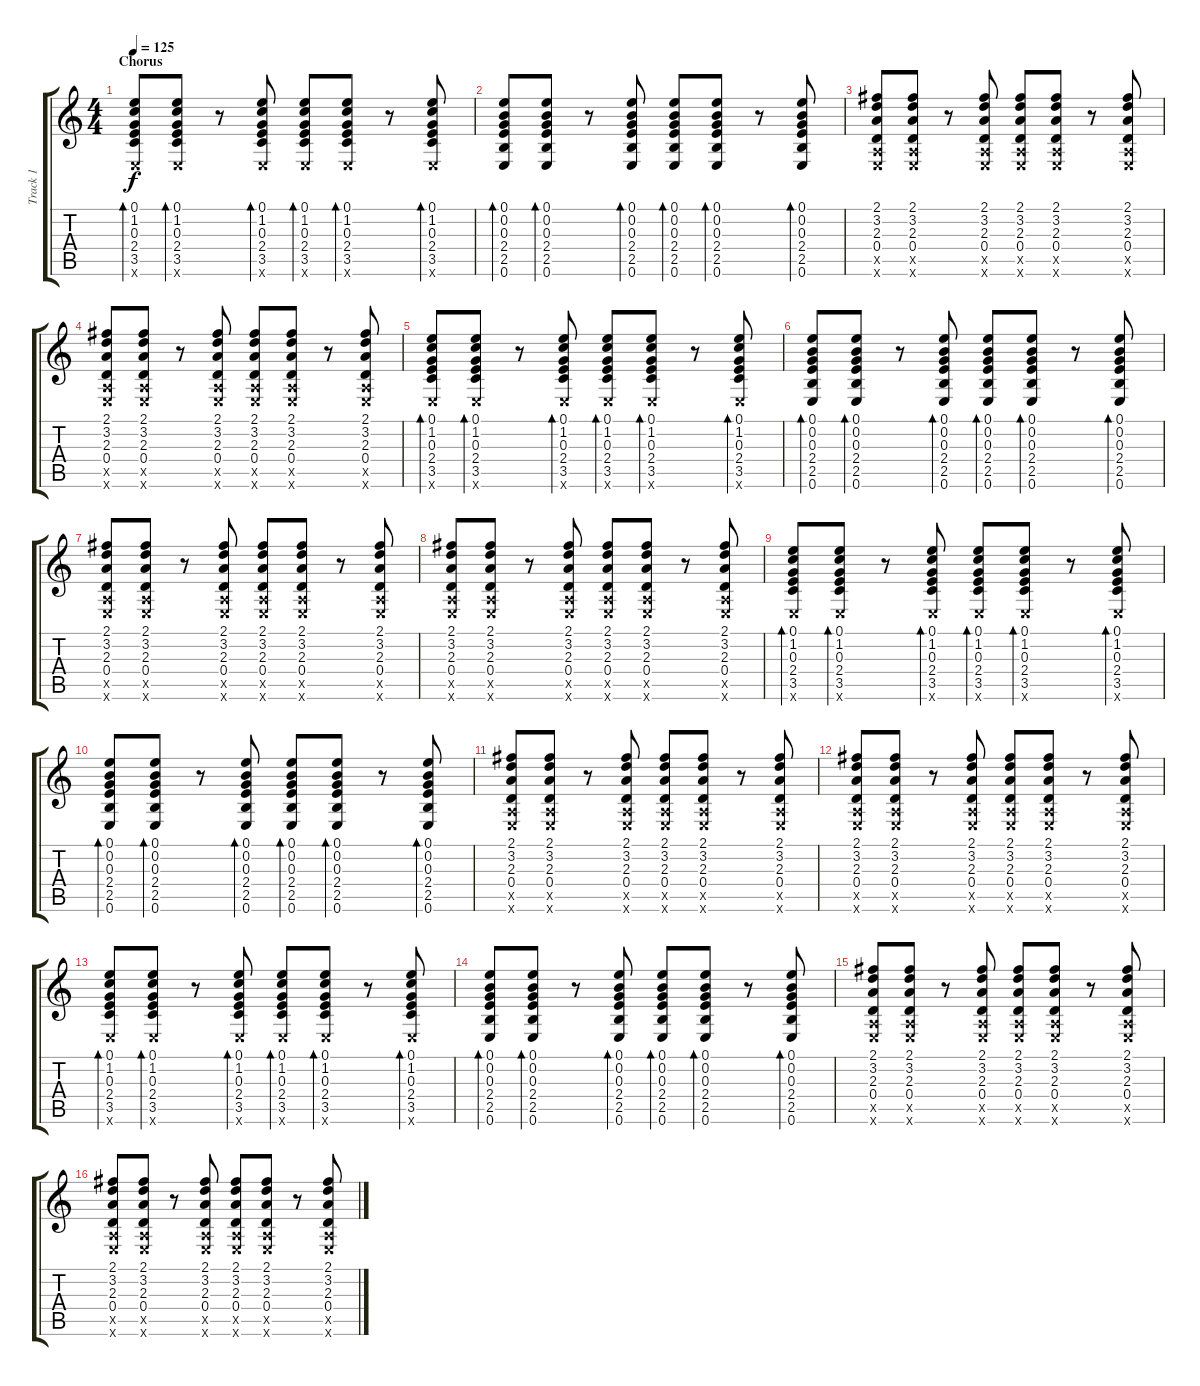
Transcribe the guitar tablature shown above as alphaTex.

\track ("Track 1" "Track 1") {instrument acousticguitarnylon}
\staff {score tabs}
\tuning (E4 B3 G3 D3 A2 E2) {hide}
\ts (4 4)
\section ("" "Chorus")
\tempo 125
\clef g2
\ks c
(0.1 1.2 0.3 2.4 3.5 0.6{x}).8{bd 60 dy f} (0.1 1.2 0.3 2.4 3.5 0.6{x}).8{bd 60} r.8 (0.1 1.2 0.3 2.4 3.5 0.6{x}).8{bd 60} (0.1 1.2 0.3 2.4 3.5 0.6{x}).8{bd 60} (0.1 1.2 0.3 2.4 3.5 0.6{x}).8{bd 60} r.8 (0.1 1.2 0.3 2.4 3.5 0.6{x}).8{bd 60} |
(0.1 0.2 0.3 2.4 2.5 0.6).8{bd 60} (0.1 0.2 0.3 2.4 2.5 0.6).8{bd 60} r.8 (0.1 0.2 0.3 2.4 2.5 0.6).8{bd 60} (0.1 0.2 0.3 2.4 2.5 0.6).8{bd 60} (0.1 0.2 0.3 2.4 2.5 0.6).8{bd 60} r.8 (0.1 0.2 0.3 2.4 2.5 0.6).8{bd 60} |
(2.1 3.2 2.3 0.4 0.5{x} 0.6{x}).8 (2.1 3.2 2.3 0.4 0.5{x} 0.6{x}).8 r.8 (2.1 3.2 2.3 0.4 0.5{x} 0.6{x}).8 (2.1 3.2 2.3 0.4 0.5{x} 0.6{x}).8 (2.1 3.2 2.3 0.4 0.5{x} 0.6{x}).8 r.8 (2.1 3.2 2.3 0.4 0.5{x} 0.6{x}).8 |
(2.1 3.2 2.3 0.4 0.5{x} 0.6{x}).8 (2.1 3.2 2.3 0.4 0.5{x} 0.6{x}).8 r.8 (2.1 3.2 2.3 0.4 0.5{x} 0.6{x}).8 (2.1 3.2 2.3 0.4 0.5{x} 0.6{x}).8 (2.1 3.2 2.3 0.4 0.5{x} 0.6{x}).8 r.8 (2.1 3.2 2.3 0.4 0.5{x} 0.6{x}).8 |
(0.1 1.2 0.3 2.4 3.5 0.6{x}).8{bd 60} (0.1 1.2 0.3 2.4 3.5 0.6{x}).8{bd 60} r.8 (0.1 1.2 0.3 2.4 3.5 0.6{x}).8{bd 60} (0.1 1.2 0.3 2.4 3.5 0.6{x}).8{bd 60} (0.1 1.2 0.3 2.4 3.5 0.6{x}).8{bd 60} r.8 (0.1 1.2 0.3 2.4 3.5 0.6{x}).8{bd 60} |
(0.1 0.2 0.3 2.4 2.5 0.6).8{bd 60} (0.1 0.2 0.3 2.4 2.5 0.6).8{bd 60} r.8 (0.1 0.2 0.3 2.4 2.5 0.6).8{bd 60} (0.1 0.2 0.3 2.4 2.5 0.6).8{bd 60} (0.1 0.2 0.3 2.4 2.5 0.6).8{bd 60} r.8 (0.1 0.2 0.3 2.4 2.5 0.6).8{bd 60} |
(2.1 3.2 2.3 0.4 0.5{x} 0.6{x}).8 (2.1 3.2 2.3 0.4 0.5{x} 0.6{x}).8 r.8 (2.1 3.2 2.3 0.4 0.5{x} 0.6{x}).8 (2.1 3.2 2.3 0.4 0.5{x} 0.6{x}).8 (2.1 3.2 2.3 0.4 0.5{x} 0.6{x}).8 r.8 (2.1 3.2 2.3 0.4 0.5{x} 0.6{x}).8 |
(2.1 3.2 2.3 0.4 0.5{x} 0.6{x}).8 (2.1 3.2 2.3 0.4 0.5{x} 0.6{x}).8 r.8 (2.1 3.2 2.3 0.4 0.5{x} 0.6{x}).8 (2.1 3.2 2.3 0.4 0.5{x} 0.6{x}).8 (2.1 3.2 2.3 0.4 0.5{x} 0.6{x}).8 r.8 (2.1 3.2 2.3 0.4 0.5{x} 0.6{x}).8 |
(0.1 1.2 0.3 2.4 3.5 0.6{x}).8{bd 60} (0.1 1.2 0.3 2.4 3.5 0.6{x}).8{bd 60} r.8 (0.1 1.2 0.3 2.4 3.5 0.6{x}).8{bd 60} (0.1 1.2 0.3 2.4 3.5 0.6{x}).8{bd 60} (0.1 1.2 0.3 2.4 3.5 0.6{x}).8{bd 60} r.8 (0.1 1.2 0.3 2.4 3.5 0.6{x}).8{bd 60} |
(0.1 0.2 0.3 2.4 2.5 0.6).8{bd 60} (0.1 0.2 0.3 2.4 2.5 0.6).8{bd 60} r.8 (0.1 0.2 0.3 2.4 2.5 0.6).8{bd 60} (0.1 0.2 0.3 2.4 2.5 0.6).8{bd 60} (0.1 0.2 0.3 2.4 2.5 0.6).8{bd 60} r.8 (0.1 0.2 0.3 2.4 2.5 0.6).8{bd 60} |
(2.1 3.2 2.3 0.4 0.5{x} 0.6{x}).8 (2.1 3.2 2.3 0.4 0.5{x} 0.6{x}).8 r.8 (2.1 3.2 2.3 0.4 0.5{x} 0.6{x}).8 (2.1 3.2 2.3 0.4 0.5{x} 0.6{x}).8 (2.1 3.2 2.3 0.4 0.5{x} 0.6{x}).8 r.8 (2.1 3.2 2.3 0.4 0.5{x} 0.6{x}).8 |
(2.1 3.2 2.3 0.4 0.5{x} 0.6{x}).8 (2.1 3.2 2.3 0.4 0.5{x} 0.6{x}).8 r.8 (2.1 3.2 2.3 0.4 0.5{x} 0.6{x}).8 (2.1 3.2 2.3 0.4 0.5{x} 0.6{x}).8 (2.1 3.2 2.3 0.4 0.5{x} 0.6{x}).8 r.8 (2.1 3.2 2.3 0.4 0.5{x} 0.6{x}).8 |
(0.1 1.2 0.3 2.4 3.5 0.6{x}).8{bd 60} (0.1 1.2 0.3 2.4 3.5 0.6{x}).8{bd 60} r.8 (0.1 1.2 0.3 2.4 3.5 0.6{x}).8{bd 60} (0.1 1.2 0.3 2.4 3.5 0.6{x}).8{bd 60} (0.1 1.2 0.3 2.4 3.5 0.6{x}).8{bd 60} r.8 (0.1 1.2 0.3 2.4 3.5 0.6{x}).8{bd 60} |
(0.1 0.2 0.3 2.4 2.5 0.6).8{bd 60} (0.1 0.2 0.3 2.4 2.5 0.6).8{bd 60} r.8 (0.1 0.2 0.3 2.4 2.5 0.6).8{bd 60} (0.1 0.2 0.3 2.4 2.5 0.6).8{bd 60} (0.1 0.2 0.3 2.4 2.5 0.6).8{bd 60} r.8 (0.1 0.2 0.3 2.4 2.5 0.6).8{bd 60} |
(2.1 3.2 2.3 0.4 0.5{x} 0.6{x}).8 (2.1 3.2 2.3 0.4 0.5{x} 0.6{x}).8 r.8 (2.1 3.2 2.3 0.4 0.5{x} 0.6{x}).8 (2.1 3.2 2.3 0.4 0.5{x} 0.6{x}).8 (2.1 3.2 2.3 0.4 0.5{x} 0.6{x}).8 r.8 (2.1 3.2 2.3 0.4 0.5{x} 0.6{x}).8 |
(2.1 3.2 2.3 0.4 0.5{x} 0.6{x}).8 (2.1 3.2 2.3 0.4 0.5{x} 0.6{x}).8 r.8 (2.1 3.2 2.3 0.4 0.5{x} 0.6{x}).8 (2.1 3.2 2.3 0.4 0.5{x} 0.6{x}).8 (2.1 3.2 2.3 0.4 0.5{x} 0.6{x}).8 r.8 (2.1 3.2 2.3 0.4 0.5{x} 0.6{x}).8
